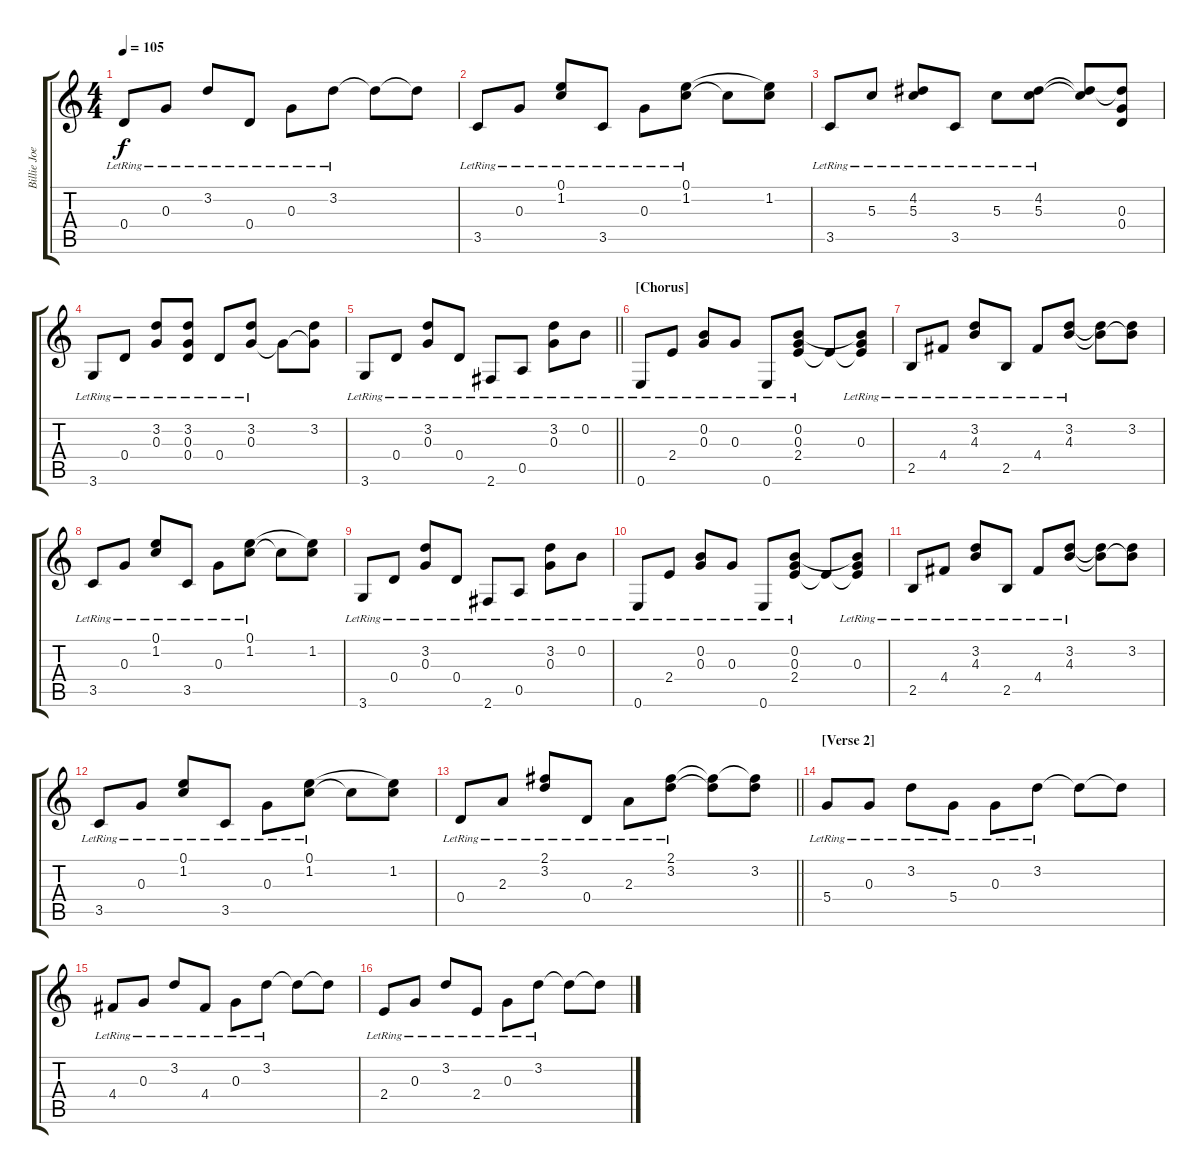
\track ("Billie Joe Armstrong" "Billie Joe") {instrument acousticguitarsteel}
\staff {score tabs}
\tuning (E4 B3 G3 D3 A2 E2) {hide}
\ts (4 4)
\tempo 105
\clef g2
\ks c
0.4{lr}.8{dy f} 0.3{lr}.8 3.2{lr}.8 0.4{lr}.8 0.3{lr}.8 3.2{lr}.8 3.2{t}.8 3.2{t}.8 |
3.5{lr}.8 0.3{lr}.8 (0.1{lr} 1.2{lr}).8 3.5{lr}.8 0.3{lr}.8 (0.1{lr} 1.2{lr}).8 1.2{t}.8 (0.1{t} 1.2).8 |
3.5{lr}.8 5.3{lr}.8 (4.2{lr} 5.3).8 3.5{lr}.8 5.3{lr}.8 (4.2{lr} 5.3).8 (4.2{t} 5.3{t}).8 (4.2{t} 0.3 0.4).8 |
3.6{lr}.8 0.4{lr}.8 (3.2{lr} 0.3{lr}).8 (3.2{lr} 0.3{lr} 0.4{lr}).8 0.4{lr}.8 (3.2{lr} 0.3{lr}).8 0.3{t}.8 (3.2 0.3{t}).8 |
\barLineRight lightlight
3.6{lr}.8 0.4{lr}.8 (3.2{lr} 0.3{lr}).8 0.4{lr}.8 2.6{lr}.8 0.5{lr}.8 (3.2{lr} 0.3{lr}).8 0.2{lr}.8 |
\section ("" "[Chorus]")
0.6{lr}.8 2.4{lr}.8 (0.2{lr} 0.3{lr}).8 0.3{lr}.8 0.6{lr}.8 (0.2{lr} 0.3{lr} 2.4{lr}).8 2.4{t}.8 (0.2{t} 0.3{lr} 2.4{t}).8 |
2.5{lr}.8 4.4{lr}.8 (3.2{lr} 4.3{lr}).8 2.5{lr}.8 4.4{lr}.8 (3.2{lr} 4.3{lr}).8 (3.2{t} 4.3{t}).8 (3.2 4.3{t}).8 |
3.5{lr}.8 0.3{lr}.8 (0.1{lr} 1.2{lr}).8 3.5{lr}.8 0.3{lr}.8 (0.1{lr} 1.2{lr}).8 1.2{t}.8 (0.1{t} 1.2).8 |
3.6{lr}.8 0.4{lr}.8 (3.2{lr} 0.3{lr}).8 0.4{lr}.8 2.6{lr}.8 0.5{lr}.8 (3.2{lr} 0.3{lr}).8 0.2{lr}.8 |
0.6{lr}.8 2.4{lr}.8 (0.2{lr} 0.3{lr}).8 0.3{lr}.8 0.6{lr}.8 (0.2{lr} 0.3{lr} 2.4{lr}).8 2.4{t}.8 (0.2{t} 0.3{lr} 2.4{t}).8 |
2.5{lr}.8 4.4{lr}.8 (3.2{lr} 4.3{lr}).8 2.5{lr}.8 4.4{lr}.8 (3.2{lr} 4.3{lr}).8 (3.2{t} 4.3{t}).8 (3.2 4.3{t}).8 |
3.5{lr}.8 0.3{lr}.8 (0.1{lr} 1.2{lr}).8 3.5{lr}.8 0.3{lr}.8 (0.1{lr} 1.2{lr}).8 1.2{t}.8 (0.1{t} 1.2).8 |
\barLineRight lightlight
0.4{lr}.8 2.3{lr}.8 (2.1{lr} 3.2{lr}).8 0.4{lr}.8 2.3{lr}.8 (2.1{lr} 3.2).8 (2.1{t} 3.2{t}).8 (2.1{t} 3.2).8 |
\section ("" "[Verse 2]")
5.4{lr}.8 0.3{lr}.8 3.2{lr}.8 5.4{lr}.8 0.3{lr}.8 3.2{lr}.8 3.2{t}.8 3.2{t}.8 |
4.4{lr}.8 0.3{lr}.8 3.2{lr}.8 4.4{lr}.8 0.3{lr}.8 3.2{lr}.8 3.2{t}.8 3.2{t}.8 |
2.4{lr}.8 0.3{lr}.8 3.2{lr}.8 2.4{lr}.8 0.3{lr}.8 3.2{lr}.8 3.2{t}.8 3.2{t}.8
